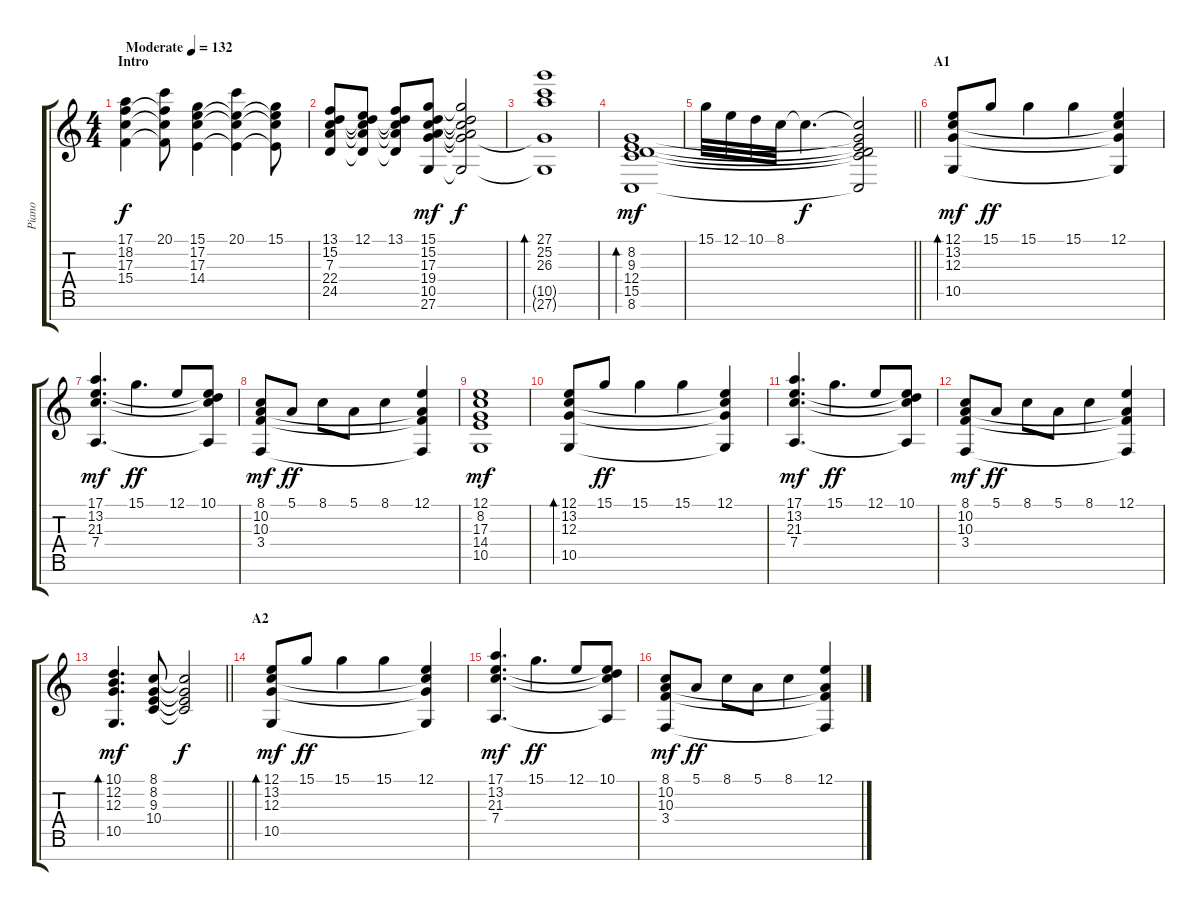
\track ("Piano" "Piano") {instrument acousticgrandpiano}
\staff {score tabs}
\tuning (E4 B3 G3 D3 A2 E2 B1) {hide}
\ts (4 4)
\section ("" "Intro")
\tempo (132 "Moderate")
\clef g2
\ks c
(17.1 18.2 17.3 15.4).4{dy f instrument acousticgrandpiano} (20.1 18.2{t} 17.3{t} 15.4{t}).8 (15.1 17.2 17.3 14.4).4 (20.1 17.2{t} 17.3{t} 14.4{t}).4 (15.1 17.2{t} 17.3{t} 14.4{t}).8 |
(13.1 15.2 7.3 22.4 24.5).8 (12.1 15.2{t} 7.3{t} 22.4{t} 24.5{t}).8 (13.1 15.2{t} 7.3{t} 22.4{t} 24.5{t}).8 (15.1 15.2 17.3 19.4 10.5 27.6).8{dy mf} (15.1{t} 15.2{t} 17.3{t} 19.4{t} 10.5{t} 27.6{t}).2{dy f} |
(27.1 25.2 26.3 10.5{t} 27.6{t}).1{bd 60} |
(8.2 9.3 12.4 15.5 8.6).1{bd 60 dy mf} |
\barLineRight lightlight
15.1.32 12.1.32 10.1.32 8.1.32 8.1{t}.4{d dy f} (8.1{t} 8.2{t} 9.3{t} 12.4{t} 15.5{t} 8.6{t}).2 |
\section ("" "A1")
(12.1 13.2 12.3 10.5).8{bd 120 dy mf} 15.1.8{dy ff} 15.1.4 15.1.4 (12.1 13.2{t} 12.3{t} 10.5{t}).4 |
(17.1 13.2 21.3 7.4).4{d dy mf} 15.1.4{d dy ff} 12.1.8 (10.1 13.2{t} 21.3{t} 7.4{t}).8 |
(8.1 10.2 10.3 3.4).8{dy mf} 5.1.8{dy ff} 8.1.8 5.1.8 8.1.4 (12.1 10.2{t} 10.3{t} 3.4{t}).4 |
(12.1 8.2 17.3 14.4 10.5).1{dy mf} |
(12.1 13.2 12.3 10.5).8{bd 120} 15.1.8{dy ff} 15.1.4 15.1.4 (12.1 13.2{t} 12.3{t} 10.5{t}).4 |
(17.1 13.2 21.3 7.4).4{d dy mf} 15.1.4{d dy ff} 12.1.8 (10.1 13.2{t} 21.3{t} 7.4{t}).8 |
(8.1 10.2 10.3 3.4).8{dy mf} 5.1.8{dy ff} 8.1.8 5.1.8 8.1.4 (12.1 10.2{t} 10.3{t} 3.4{t}).4 |
\barLineRight lightlight
(10.1 12.2 12.3 10.5).4{d bd 120 dy mf} (8.1 8.2 9.3 10.4).8 (8.1{t} 8.2{t} 9.3{t} 10.4{t}).2{dy f} |
\section ("" "A2")
(12.1 13.2 12.3 10.5).8{bd 120 dy mf} 15.1.8{dy ff} 15.1.4 15.1.4 (12.1 13.2{t} 12.3{t} 10.5{t}).4 |
(17.1 13.2 21.3 7.4).4{d dy mf} 15.1.4{d dy ff} 12.1.8 (10.1 13.2{t} 21.3{t} 7.4{t}).8 |
(8.1 10.2 10.3 3.4).8{dy mf} 5.1.8{dy ff} 8.1.8 5.1.8 8.1.4 (12.1 10.2{t} 10.3{t} 3.4{t}).4
